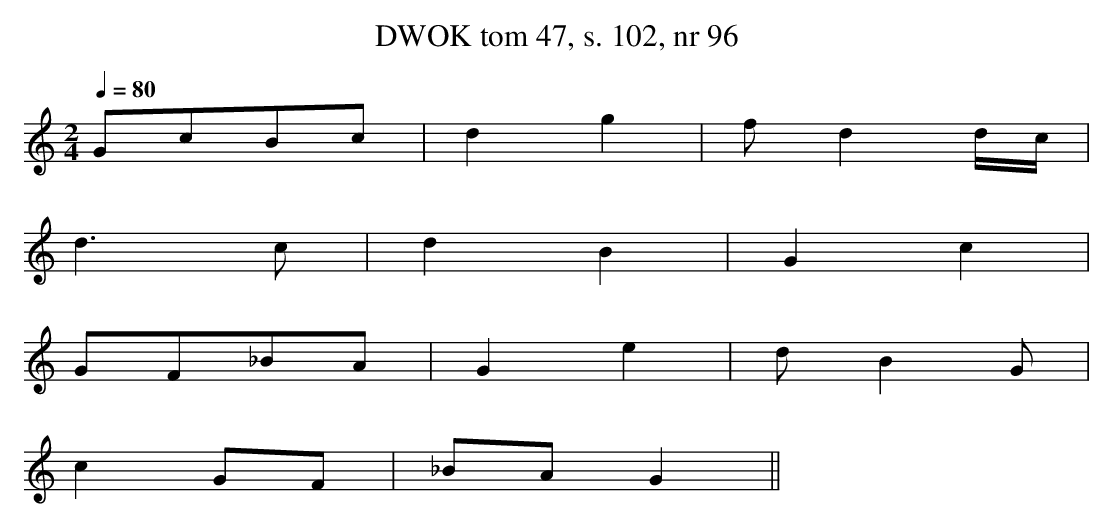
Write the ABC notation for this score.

X:1
T: DWOK tom 47, s. 102, nr 96
L:1/8
M:2/4
K:C
Q:1/4=80
GcBc|d2g2|fd2 d/c/|
d3c|d2B2|G2c2|
GF_BA|G2e2|dB2G|
c2GF|_BAG2||
